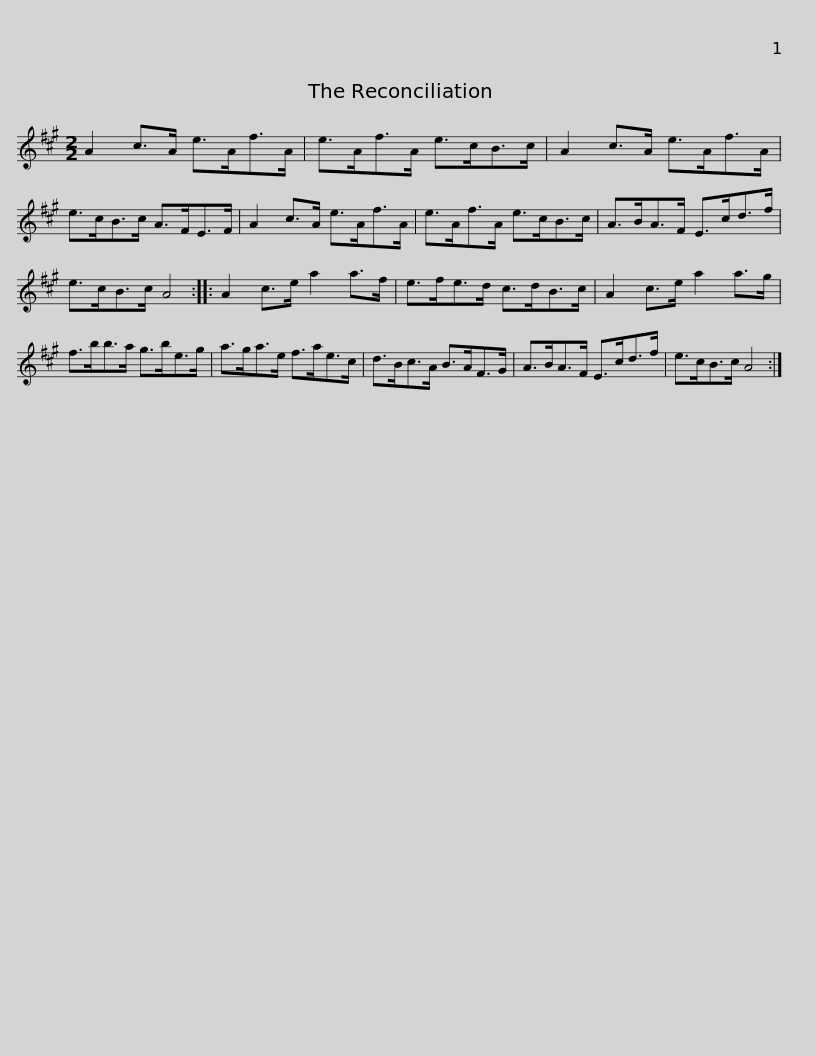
X:1
L:1/8
M:2/2
I:linebreak $
K:A
V:1 treble
V:1
 A2 c>A e>Af>A | e>Af>A e>cB>c | A2 c>A e>Af>A | e>cB>c A>FE>F | A2 c>A e>Af>A |$ %5
 e>Af>A e>cB>c | A>BA>F E>cd>f | e>cB>c A4 :: A2 c>e a2 a>f | e>fe>d c>dB>c |$ %10
 A2 c>e a2 a>g | f>bb>a g>be>g | a>ga>e f>ae>c | d>Bc>A B>AF>G |$ A>BA>F E>cd>f | %15
 e>cB>c A4 :| %16
